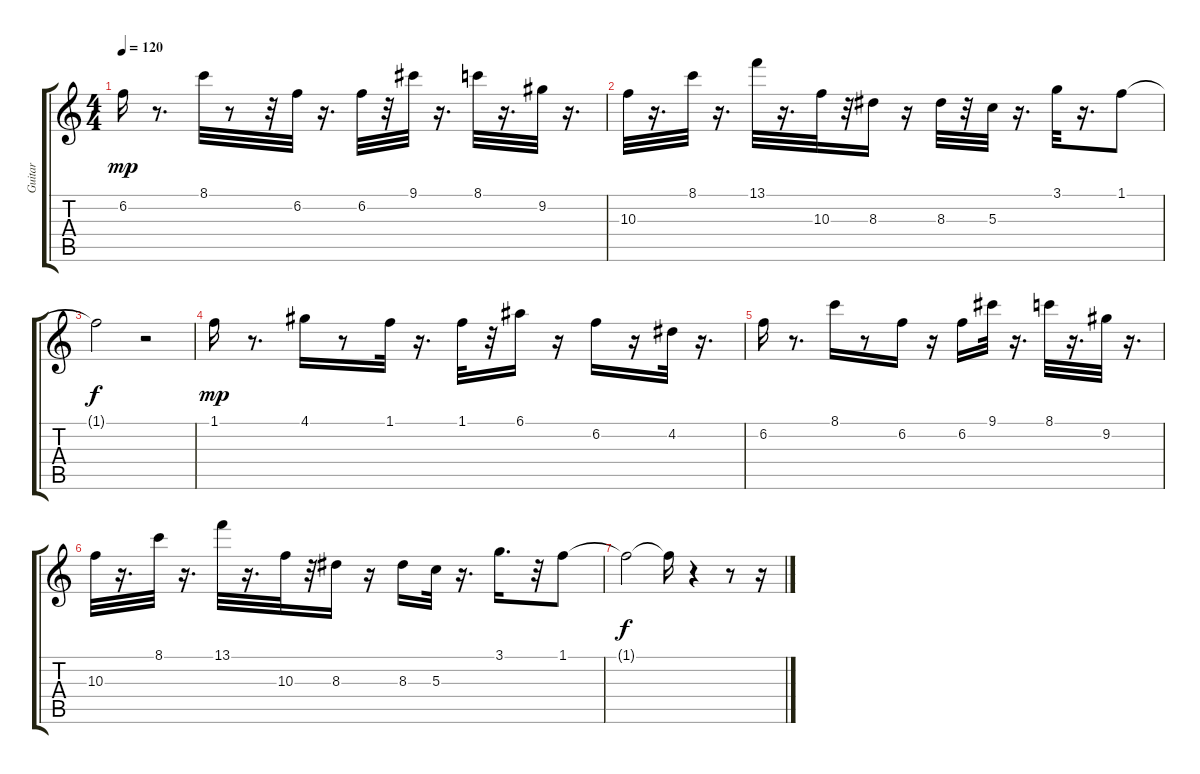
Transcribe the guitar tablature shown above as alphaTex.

\track ("Guitar" "Guitar") {instrument acousticguitarsteel}
\staff {score tabs}
\tuning (E4 B3 G3 D3 A2 E2) {hide}
\ts (4 4)
\tempo 120
\clef g2
\ks c
6.2.16{dy mp} r.8{d} 8.1.32 r.8 r.32 6.2.32 r.16{d} 6.2.32 r.32 9.1.32 r.16{d} 8.1.32 r.16{d} 9.2.32 r.16{d} |
10.3.32 r.16{d} 8.1.32 r.16{d} 13.1.32 r.16{d} 10.3.32 r.32 8.3.16 r.16 8.3.32 r.32 5.3.32 r.16{d} 3.1.32 r.16{d} 1.1.8 |
1.1{t}.2{dy f} r.2 |
1.1.16{dy mp} r.8{d} 4.1.16 r.8 1.1.32 r.16{d} 1.1.32 r.32 6.1.16 r.16 6.2.16 r.16 4.2.32 r.16{d} |
6.2.16 r.8{d} 8.1.16 r.8 6.2.16 r.16 6.2.16 9.1.32 r.16{d} 8.1.32 r.16{d} 9.2.32 r.16{d} |
10.3.32 r.16{d} 8.1.32 r.16{d} 13.1.32 r.16{d} 10.3.32 r.32 8.3.16 r.16 8.3.16 5.3.32 r.16{d} 3.1.16{d} r.32 1.1.8 |
1.1{t}.2{dy f} 1.1{t}.16 r.4 r.8 r.16
